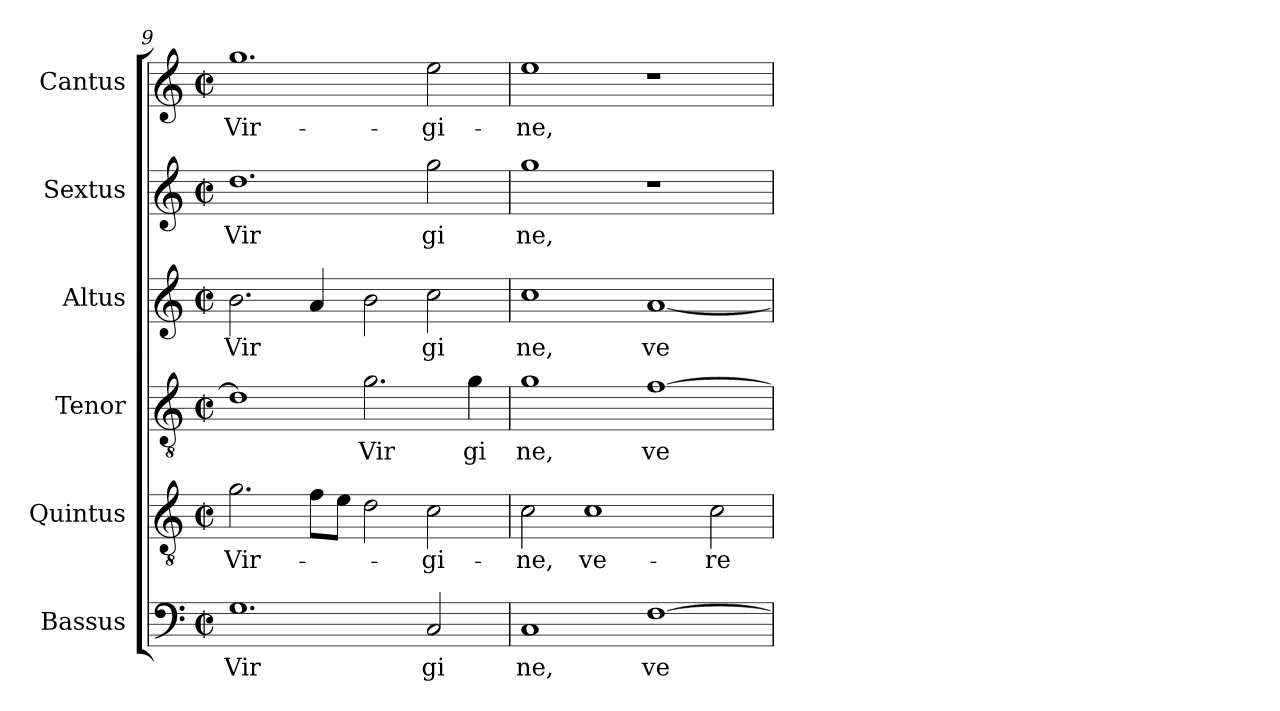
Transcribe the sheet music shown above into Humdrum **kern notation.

**kern	**text	**kern	**text	**kern	**text	**kern	**text	**kern	**text	**kern	**text
*part6	*part6	*part5	*part5	*part4	*part4	*part3	*part3	*part2	*part2	*part1	*part1
*staff6	*staff6	*staff5	*staff5	*staff4	*staff4	*staff3	*staff3	*staff2	*staff2	*staff1	*staff1
*I"Bassus	*	*I"Quintus	*	*I"Tenor	*	*I"Altus	*	*I"Sextus	*	*I"Cantus	*
*clefF4	*	*clefGv2	*	*clefGv2	*	*clefG2	*	*clefG2	*	*clefG2	*
*M2/2	*	*M2/2	*	*M2/2	*	*M2/2	*	*M2/2	*	*M2/2	*
*met(c|)	*	*met(c|)	*	*met(c|)	*	*met(c|)	*	*met(c|)	*	*met(c|)	*
=9	=9	=9	=9	=9	=9	=9	=9	=9	=9	=9	=9
!	!LO:LY:b:cj	!	!LO:LY:b	!	!	!	!LO:LY:b	!	!LO:LY:b:cj	!	!LO:LY:b:cj
1.G	Vir	2.g\	Vir-	1d]	.	2.b\	Vir	1.dd	Vir	1.gg	Vir-
.	.	8f\L	.	.	.	4a/	.	.	.	.	.
.	.	8e\J	.	.	.	.	.	.	.	.	.
!	!	!	!	!	!LO:LY:b:cj	!	!	!	!	!	!
.	.	2d\	.	2.g\	Vir	2b\	.	.	.	.	.
!	!LO:LY:b:cj	!	!LO:LY:b:cj	!	!	!	!LO:LY:b:cj	!	!LO:LY:b:cj	!	!LO:LY:b:cj
2C/	gi	2c\	-gi-	.	.	2cc\	gi	2gg\	gi	2ee\	-gi-
!	!	!	!	!	!LO:LY:b:cj	!	!	!	!	!	!
.	.	.	.	4g\	gi	.	.	.	.	.	.
=10	=10	=10	=10	=10	=10	=10	=10	=10	=10	=10	=10
!	!LO:LY:b:cj	!	!LO:LY:b:cj	!	!LO:LY:b:cj	!	!LO:LY:b:cj	!	!LO:LY:b:cj	!	!LO:LY:b:cj
1C	ne,	2c\	-ne,	1g	ne,	1cc	ne,	1gg	ne,	1ee	-ne,
!	!	!	!LO:LY:b:cj	!	!	!	!	!	!	!	!
.	.	1c	ve-	.	.	.	.	.	.	.	.
!	!LO:LY:b:cj	!	!	!	!LO:LY:b:cj	!	!LO:LY:b:cj	!	!	!	!
[>1F	ve	.	.	[>1f	ve	[<1a	ve	1r	.	1r	.
!	!	!	!LO:LY:b:cj	!	!	!	!	!	!	!	!
.	.	2c\	-re	.	.	.	.	.	.	.	.
=	=	=	=	=	=	=	=	=	=	=	=
*-	*-	*-	*-	*-	*-	*-	*-	*-	*-	*-	*-
